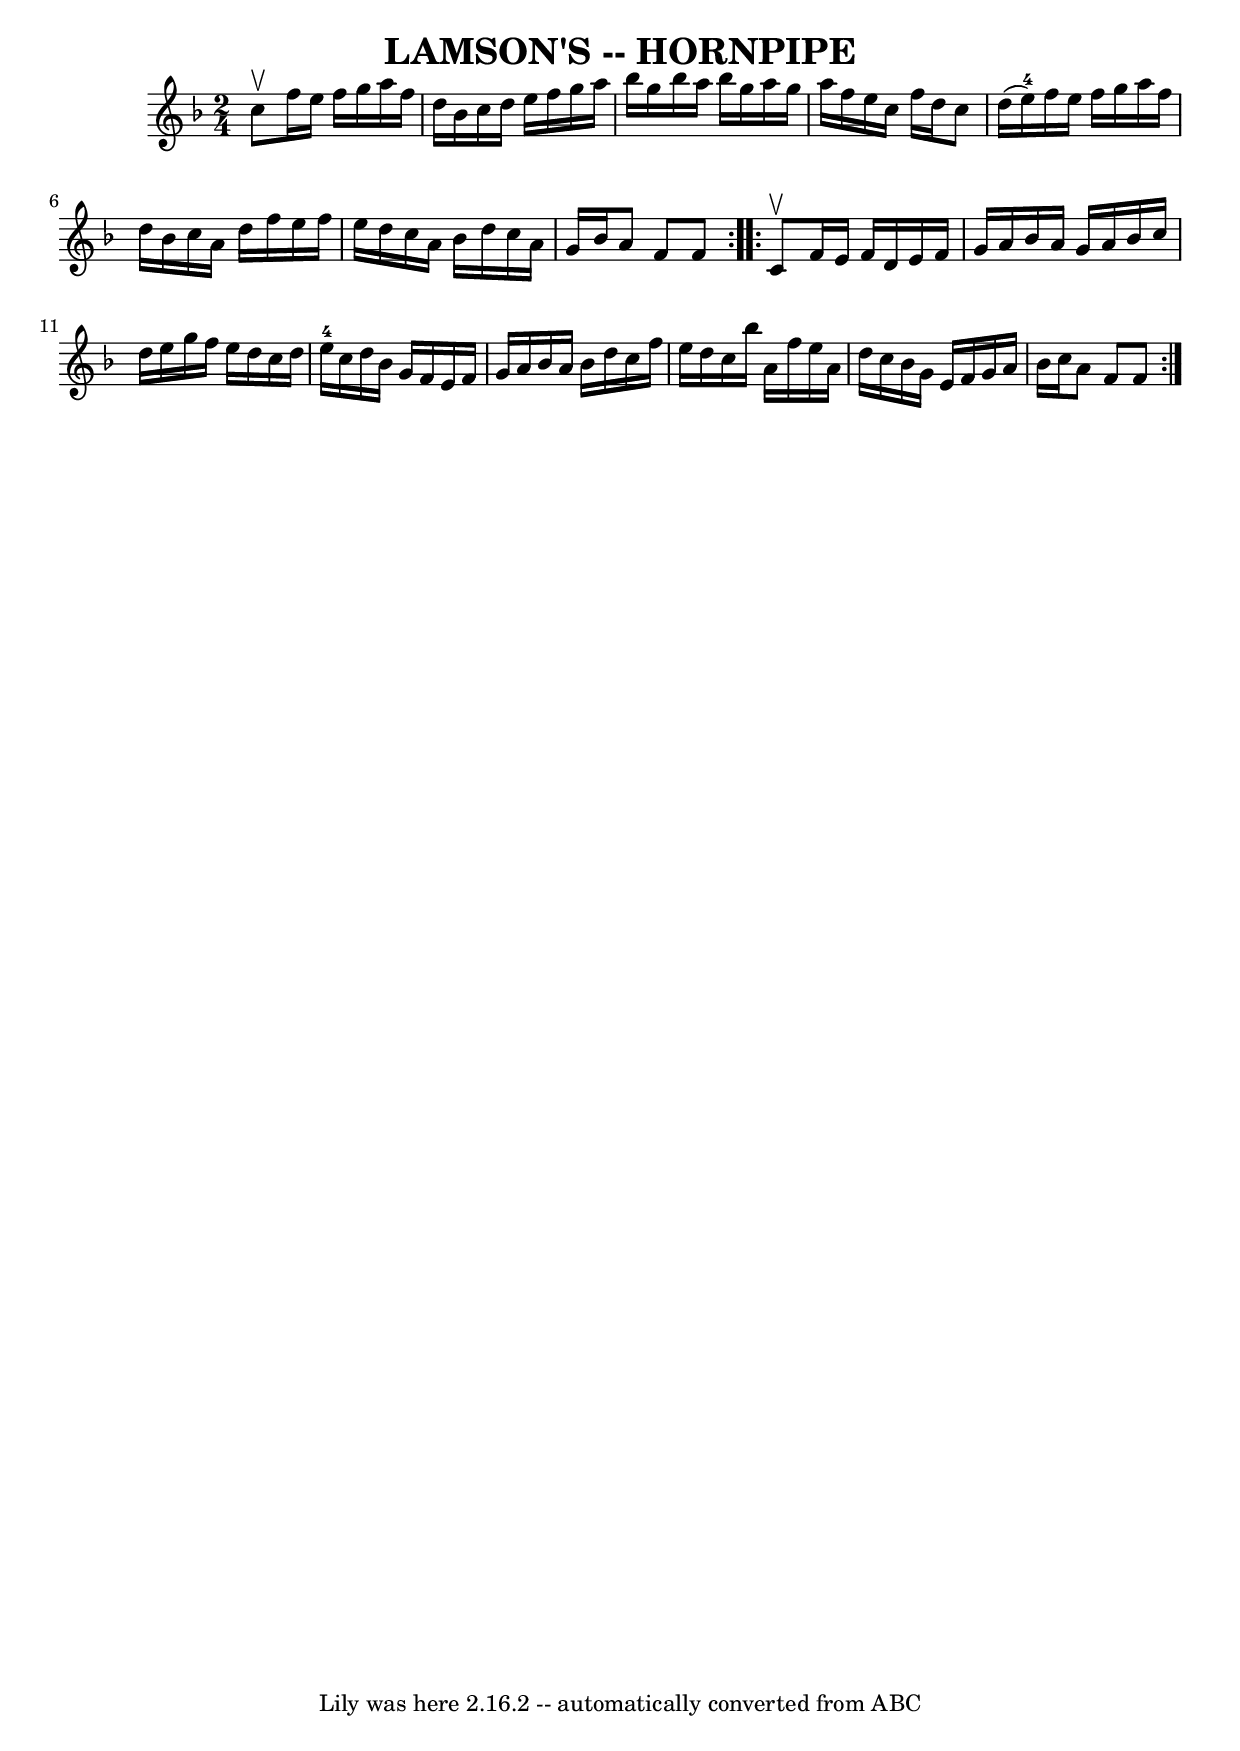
\version "2.16.2"
\include "Mammoth.ily"
\header {
	%% book = "Ryan's Mammoth Collection of Fiddle Tunes"
	crossRefNumber = "1"
	footnotes = ""
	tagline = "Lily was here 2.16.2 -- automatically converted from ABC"
	title = "LAMSON'S -- HORNPIPE"
}
voicedefault =  {


\repeat volta 2 {
\time 2/4 
\key f \major c''8^\upbow       |
 f''16 e''16 f''16 
 g''16 a''16 f''16 d''16 bes'16    |
 c''16 d''16    
e''16 f''16 g''16 a''16 bes''16 g''16    |
 bes''16    
a''16 bes''16 g''16 a''16 g''16 a''16 f''16    |
   
e''16 c''16 f''16 d''16 c''8 d''16 (e''16-4)   |
  
   |
 f''16 e''16 f''16 g''16 a''16 f''16 d''16    
bes'16    |
 c''16 a'16 d''16 f''16 e''16 f''16 e''16 
 d''16    |
 c''16 a'16 bes'16 d''16 c''16 a'16    
g'16 bes'16    |
 a'8 f'8 f'8    }     \repeat volta 2 { c'8 
^\upbow       |
 f'16 e'16 f'16 d'16 e'16 f'16 g'16   
 a'16    |
 bes'16 a'16 g'16 a'16 bes'16 c''16 d''16  
 e''16    |
 g''16 f''16 e''16 d''16 c''16 d''16    
e''16-4 c''16    |
 d''16 bes'16 g'16 f'16 e'16    
f'16 g'16 a'16    |
     |
 bes'16 a'16 bes'16    
d''16 c''16 f''16 e''16 d''16    |
 c''16 bes''16    
a'16 f''16 e''16 a'16 d''16 c''16    |
 bes'16 g'16   
 e'16 f'16 g'16 a'16 bes'16 c''16    |
 a'8 f'8    
f'8    }   
}

\score{
    <<

	\context Staff="default"
	{
	    \voicedefault 
	}

    >>
	\layout {
	}
	\midi {}
}
